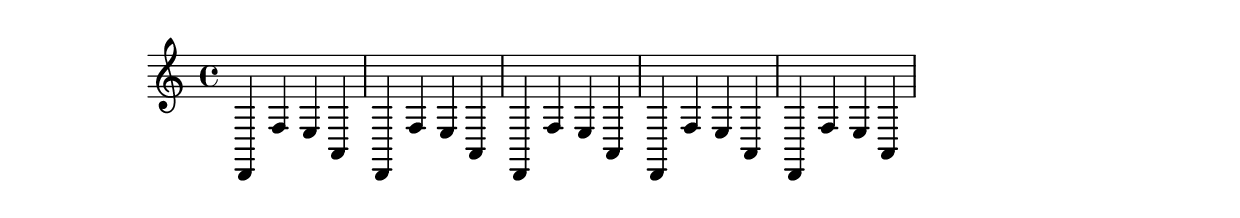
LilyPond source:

\relative {
  % starting at meas. 9
  d,4 f' e a,
  d,4 f' e a,
  %\repeat volta 2 {
    d,4 f' e a,
    d,4 f' e a,
    d,4 f' e a,
  %}
}
